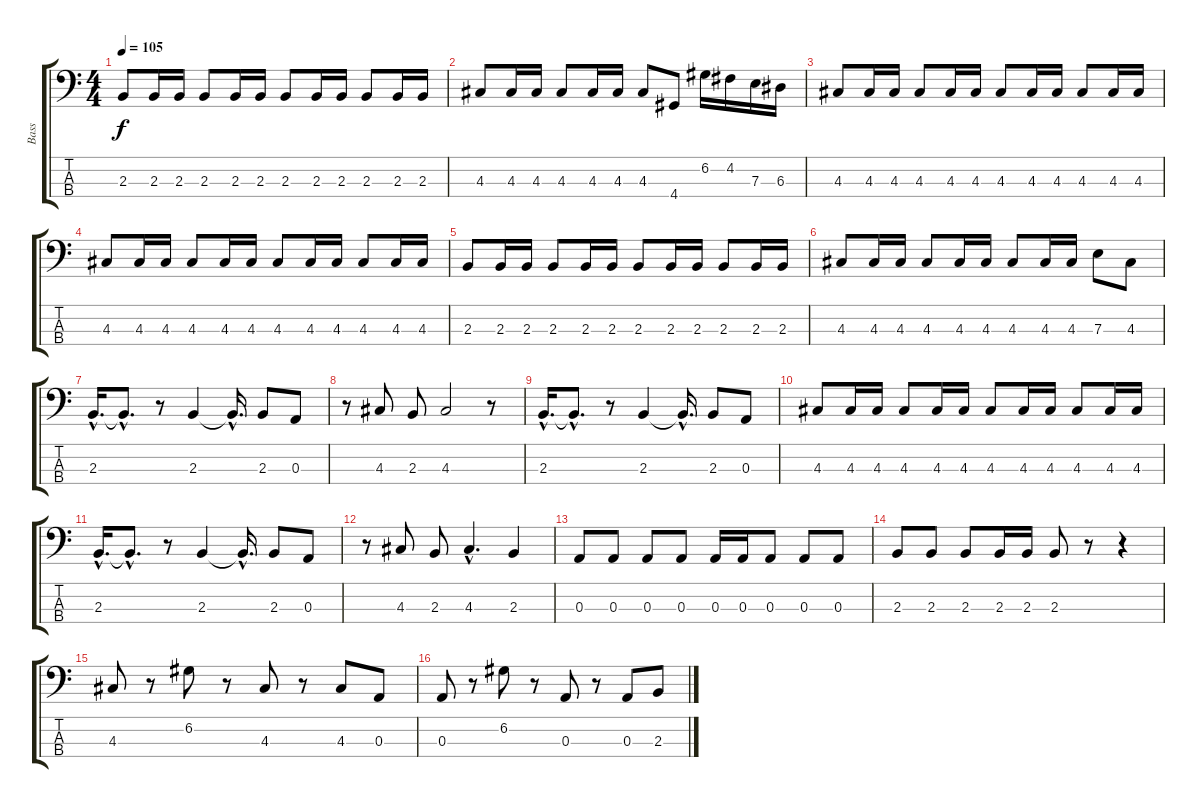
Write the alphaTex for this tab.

\track ("Bass" "Bass") {instrument acousticbass}
\staff {score tabs}
\tuning (G2 D2 A1 E1) {hide}
\ts (4 4)
\tempo 105
\clef f4
\ks c
2.3.8{dy f} 2.3.16 2.3.16 2.3.8 2.3.16 2.3.16 2.3.8 2.3.16 2.3.16 2.3.8 2.3.16 2.3.16 |
4.3.8 4.3.16 4.3.16 4.3.8 4.3.16 4.3.16 4.3.8 4.4.8 6.2.16 4.2.16 7.3.16 6.3.16 |
4.3.8 4.3.16 4.3.16 4.3.8 4.3.16 4.3.16 4.3.8 4.3.16 4.3.16 4.3.8 4.3.16 4.3.16 |
4.3.8 4.3.16 4.3.16 4.3.8 4.3.16 4.3.16 4.3.8 4.3.16 4.3.16 4.3.8 4.3.16 4.3.16 |
2.3.8 2.3.16 2.3.16 2.3.8 2.3.16 2.3.16 2.3.8 2.3.16 2.3.16 2.3.8 2.3.16 2.3.16 |
4.3.8 4.3.16 4.3.16 4.3.8 4.3.16 4.3.16 4.3.8 4.3.16 4.3.16 7.3.8 4.3.8 |
2.3{hac}.16{d} 2.3{hac t}.8{d} r.8 2.3.4 2.3{hac t}.16{d} 2.3.8 0.3.8 |
r.8 4.3.8 2.3.8 4.3.2 r.8 |
2.3{hac}.16{d} 2.3{hac t}.8{d} r.8 2.3.4 2.3{hac t}.16{d} 2.3.8 0.3.8 |
4.3.8 4.3.16 4.3.16 4.3.8 4.3.16 4.3.16 4.3.8 4.3.16 4.3.16 4.3.8 4.3.16 4.3.16 |
2.3{hac}.16{d} 2.3{hac t}.8{d} r.8 2.3.4 2.3{hac t}.16{d} 2.3.8 0.3.8 |
r.8 4.3.8 2.3.8 4.3{hac}.4{d} 2.3.4 |
0.3.8 0.3.8 0.3.8 0.3.8 0.3.16 0.3.16 0.3.8 0.3.8 0.3.8 |
2.3.8 2.3.8 2.3.8 2.3.16 2.3.16 2.3.8 r.8 r.4 |
4.3.8 r.8 6.2.8 r.8 4.3.8 r.8 4.3.8 0.3.8 |
0.3.8 r.8 6.2.8 r.8 0.3.8 r.8 0.3.8 2.3.8
